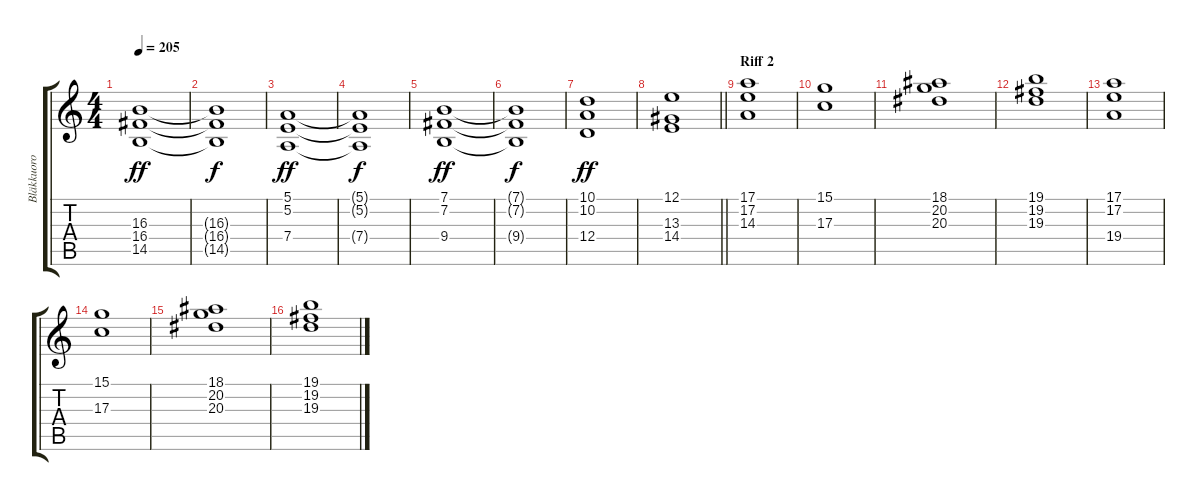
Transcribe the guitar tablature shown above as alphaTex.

\track ("Bläkkuoro" "Bläkkuoro") {instrument lead6voice}
\staff {score tabs}
\tuning (E4 B3 G3 D3 A2 E2) {hide}
\ts (4 4)
\tempo 205
\clef g2
\ks c
(16.3 16.4 14.5).1{dy ff} |
(16.3{t} 16.4{t} 14.5{t}).1{dy f} |
(5.1 5.2 7.4).1{dy ff} |
(5.1{t} 5.2{t} 7.4{t}).1{dy f} |
(7.1 7.2 9.4).1{dy ff} |
(7.1{t} 7.2{t} 9.4{t}).1{dy f} |
(10.1 10.2 12.4).1{dy ff} |
\barLineRight lightlight
(12.1 13.3 14.4).1 |
\section ("" "Riff 2")
(17.1 17.2 14.3).1 |
(15.1 17.3).1 |
(18.1 20.2 20.3).1 |
(19.1 19.2 19.3).1 |
(17.1 17.2 19.4).1 |
(15.1 17.3).1 |
(18.1 20.2 20.3).1 |
(19.1 19.2 19.3).1
